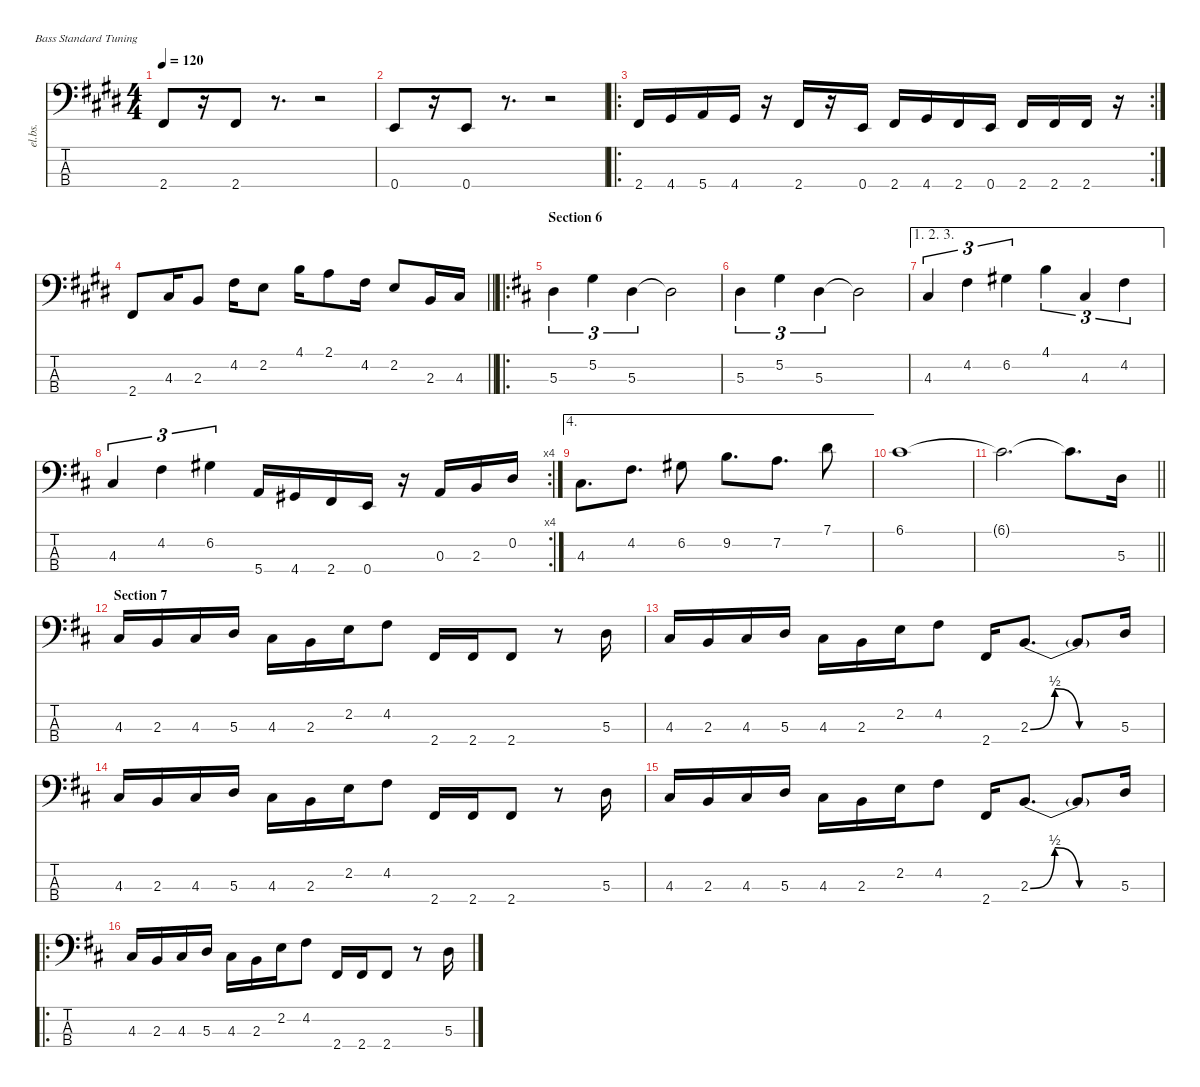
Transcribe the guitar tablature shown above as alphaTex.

\defaultSystemsLayout 4
\hideDynamics
\bracketExtendMode nobrackets
\otherSystemsTrackNameOrientation horizontal
\track ("Bass" "el.bs.") {instrument electricbassfinger}
\staff {score tabs}
\tuning (G2 D2 A1 E1)
\ts (4 4)
\tempo 120
\clef f4
\ks e
2.4{acc #}.8{dy f} r.16 2.4{acc #}.8 r.8{d} r.2 |
0.4{acc forcenatural}.8 r.16 0.4{acc forcenatural}.8 r.8{d} r.2 |
\ro
\rc 2
2.4{acc #}.16 4.4{acc #}.16 5.4{acc forcenatural}.16 4.4{acc #}.16 r.16 2.4{acc #}.16 r.16 0.4{acc forcenatural}.16 2.4{acc #}.16 4.4{acc #}.16 2.4{acc #}.16 0.4{acc forcenatural}.16 2.4{acc #}.16 2.4{acc #}.16 2.4{acc #}.16 r.16 |
\barLineRight lightlight
2.4{acc #}.8 4.3{acc #}.16 2.3{acc forcenatural}.8 4.2{acc #}.16 2.2{acc forcenatural}.8 4.1{acc forcenatural}.16 2.1{acc forcenatural}.8 4.2{acc #}.16 2.2{acc forcenatural}.8 2.3{acc forcenatural}.16 4.3{acc #}.16 |
\ro
\section ("" "Section 6")
\ks d
5.3{acc forcenatural}.4{tu (3 2)} 5.2{acc forcenatural}.4{tu (3 2)} 5.3{acc forcenatural}.4{tu (3 2)} 5.3{t acc forcenatural}.2 |
5.3{acc forcenatural}.4{tu (3 2)} 5.2{acc forcenatural}.4{tu (3 2)} 5.3{acc forcenatural}.4{tu (3 2)} 5.3{t acc forcenatural}.2 |
\ae (1 2 3)
4.3{acc #}.4{tu (3 2)} 4.2{acc #}.4{tu (3 2)} 6.2{acc #}.4{tu (3 2)} 4.1{acc forcenatural}.4{tu (3 2)} 4.3{acc #}.4{tu (3 2)} 4.2{acc #}.4{tu (3 2)} |
\rc 4
4.3{acc #}.4{tu (3 2)} 4.2{acc #}.4{tu (3 2)} 6.2{acc #}.4{tu (3 2)} 5.4{acc forcenatural}.16 4.4{acc #}.16 2.4{acc #}.16 0.4{acc forcenatural}.16 r.16 0.3{acc forcenatural}.16 2.3{acc forcenatural}.16 0.2{acc forcenatural}.16 |
\ae 4
4.3{acc #}.8{d} 4.2{acc #}.8{d} 6.2{acc #}.8 9.2{acc forcenatural}.8{d} 7.2{acc forcenatural}.8{d} 7.1{acc forcenatural}.8 |
6.1{acc #}.1 |
\barLineRight lightlight
6.1{t acc #}.2{d} 6.1{t acc #}.8{d} 5.3{acc forcenatural}.16 |
\section ("" "Section 7")
4.3{acc #}.16 2.3{acc forcenatural}.16 4.3{acc #}.16 5.3{acc forcenatural}.16 4.3{acc #}.16 2.3{acc forcenatural}.16 2.2{acc forcenatural}.16 4.2{acc #}.8 2.4{acc #}.16 2.4{acc #}.16 2.4{acc #}.8 r.8 5.3{acc forcenatural}.16 |
4.3{acc #}.16 2.3{acc forcenatural}.16 4.3{acc #}.16 5.3{acc forcenatural}.16 4.3{acc #}.16 2.3{acc forcenatural}.16 2.2{acc forcenatural}.16 4.2{acc #}.8 2.4{acc #}.16 2.3{be (bendrelease 0 0 30 2 30 2 60 0) acc forcenatural}.8{d} 2.3{be (hold 0 0 60 0) t acc forcenatural}.8 5.3{acc forcenatural}.16 |
4.3{acc #}.16 2.3{acc forcenatural}.16 4.3{acc #}.16 5.3{acc forcenatural}.16 4.3{acc #}.16 2.3{acc forcenatural}.16 2.2{acc forcenatural}.16 4.2{acc #}.8 2.4{acc #}.16 2.4{acc #}.16 2.4{acc #}.8 r.8 5.3{acc forcenatural}.16 |
4.3{acc #}.16 2.3{acc forcenatural}.16 4.3{acc #}.16 5.3{acc forcenatural}.16 4.3{acc #}.16 2.3{acc forcenatural}.16 2.2{acc forcenatural}.16 4.2{acc #}.8 2.4{acc #}.16 2.3{be (bendrelease 0 0 30 2 30 2 60 0) acc forcenatural}.8{d} 2.3{be (hold 0 0 60 0) t acc forcenatural}.8 5.3{acc forcenatural}.16 |
\ro
4.3{acc #}.16 2.3{acc forcenatural}.16 4.3{acc #}.16 5.3{acc forcenatural}.16 4.3{acc #}.16 2.3{acc forcenatural}.16 2.2{acc forcenatural}.16 4.2{acc #}.8 2.4{acc #}.16 2.4{acc #}.16 2.4{acc #}.8 r.8 5.3{acc forcenatural}.16
